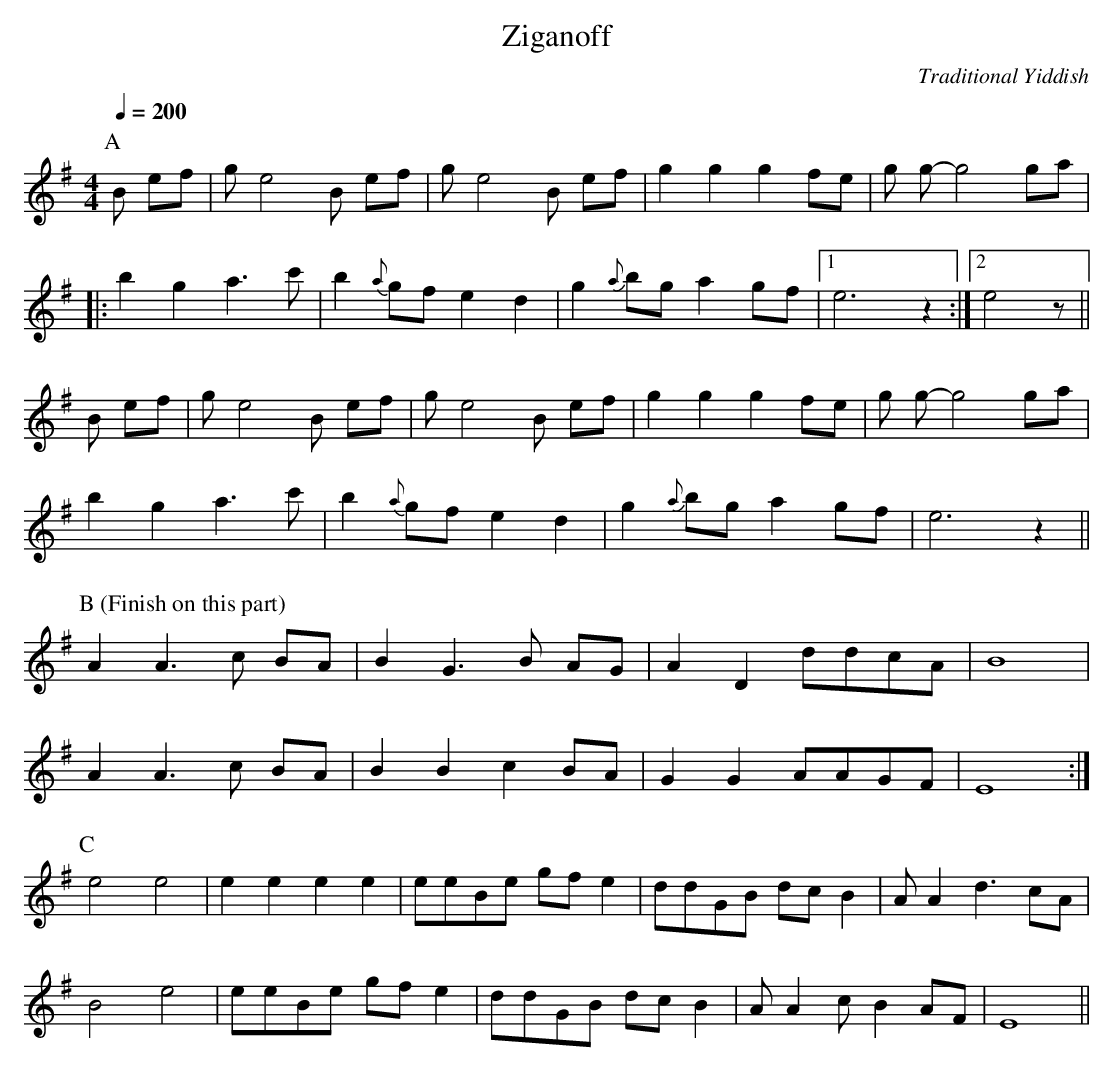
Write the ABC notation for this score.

X:1
T:Ziganoff
M:4/4
L:1/8
Q:1/4=200
C:Traditional Yiddish
K:Em
P:A
B ef|g e4 B ef|g e4 B ef|g2 g2 g2 fe|g g-g4 ga|!
|:b2 g2 a3 c'|b2 {a}gf e2 d2|g2 {a}bg a2 gf|[1e6 z2:|[2e4 z||!
B ef|g e4 B ef|g e4 B ef|g2 g2 g2 fe|g g-g4 ga|!
b2 g2 a3 c'|b2 {a}gf e2 d2|g2 {a}bg a2 gf|e6 z2||!
P:B (Finish on this part)
A2 A3 c BA|B2 G3 B AG|A2 D2 ddcA|B8|!
A2 A3 c BA|B2 B2 c2 BA|G2 G2 AAGF|E8:|!
P:C
e4 e4|e2 e2 e2 e2|eeBe gf e2|ddGB dc B2|A A2 d3 cA|!
B4 e4|eeBe gf e2|ddGB dc B2|A A2 c B2 AF|E8||!
